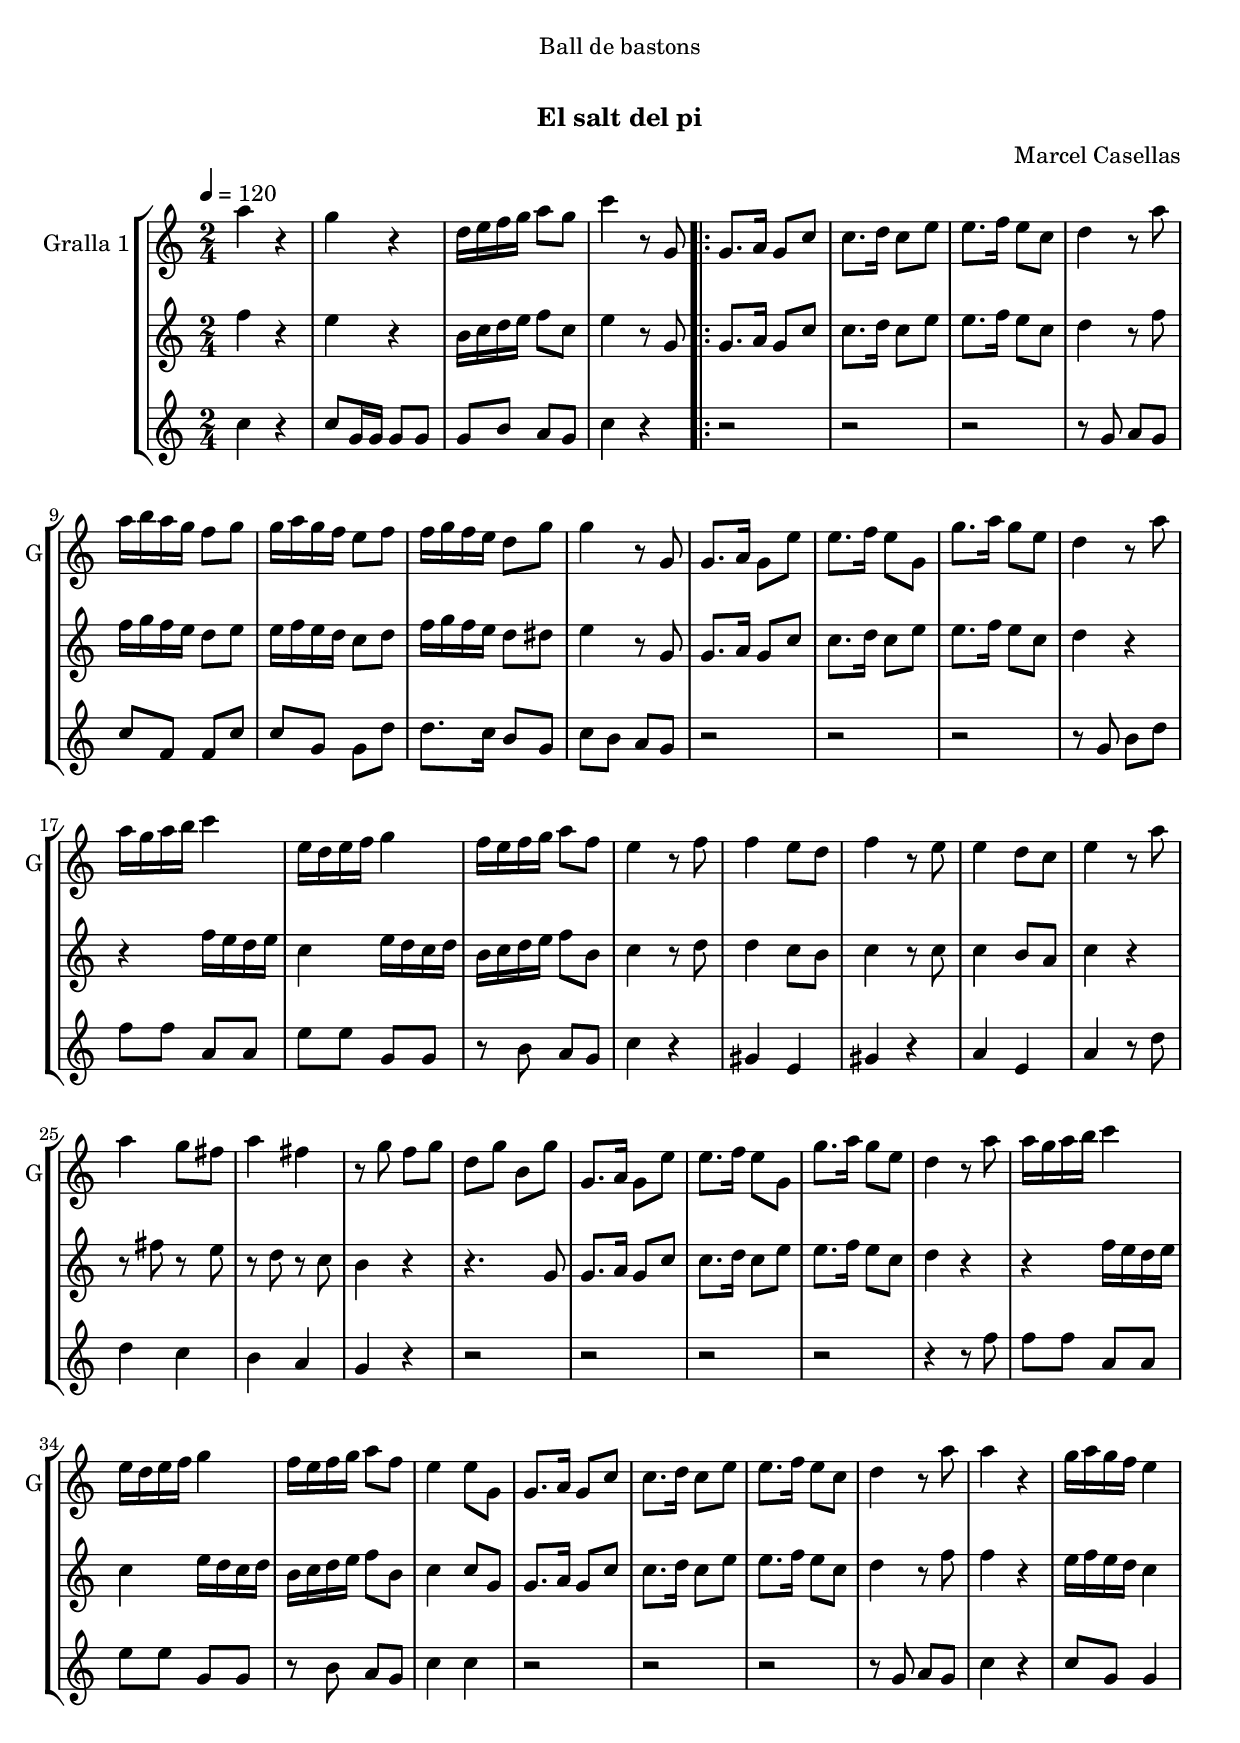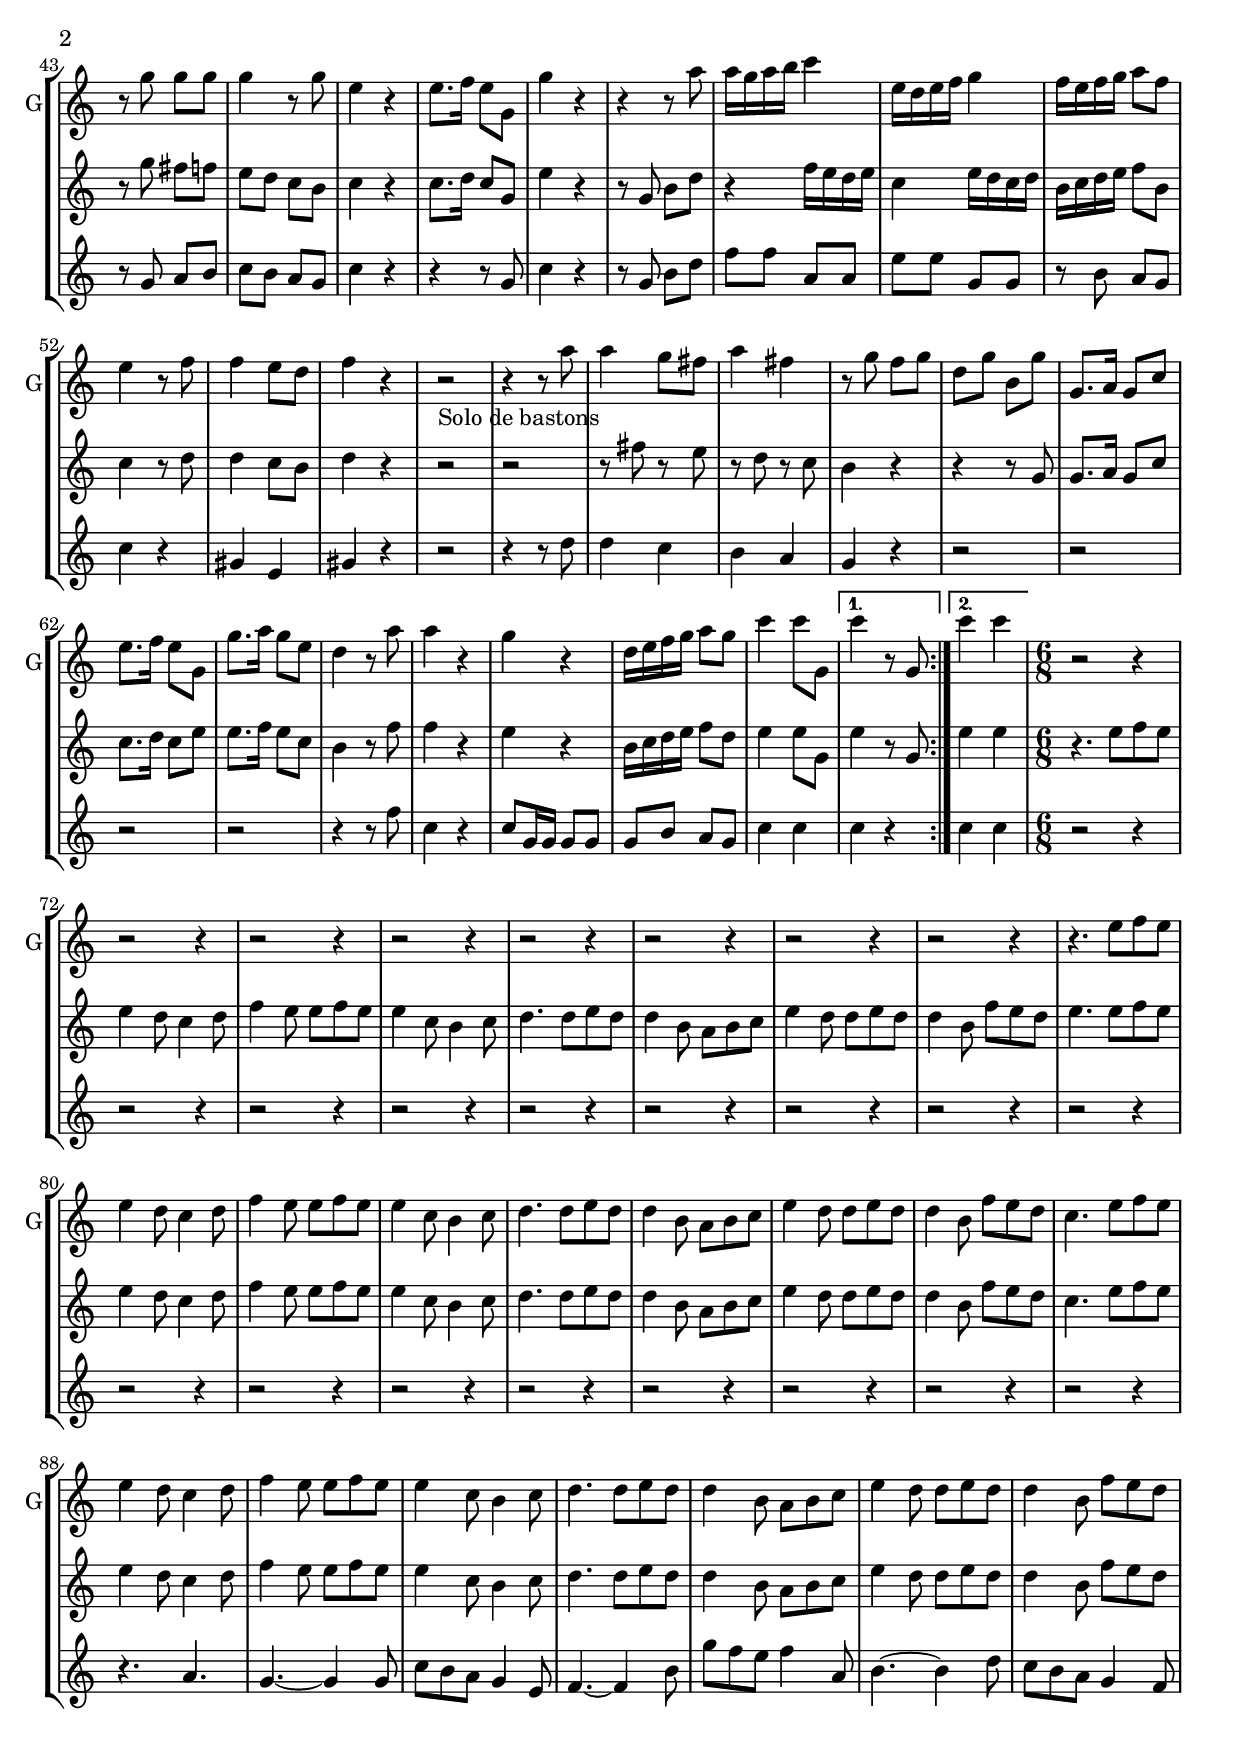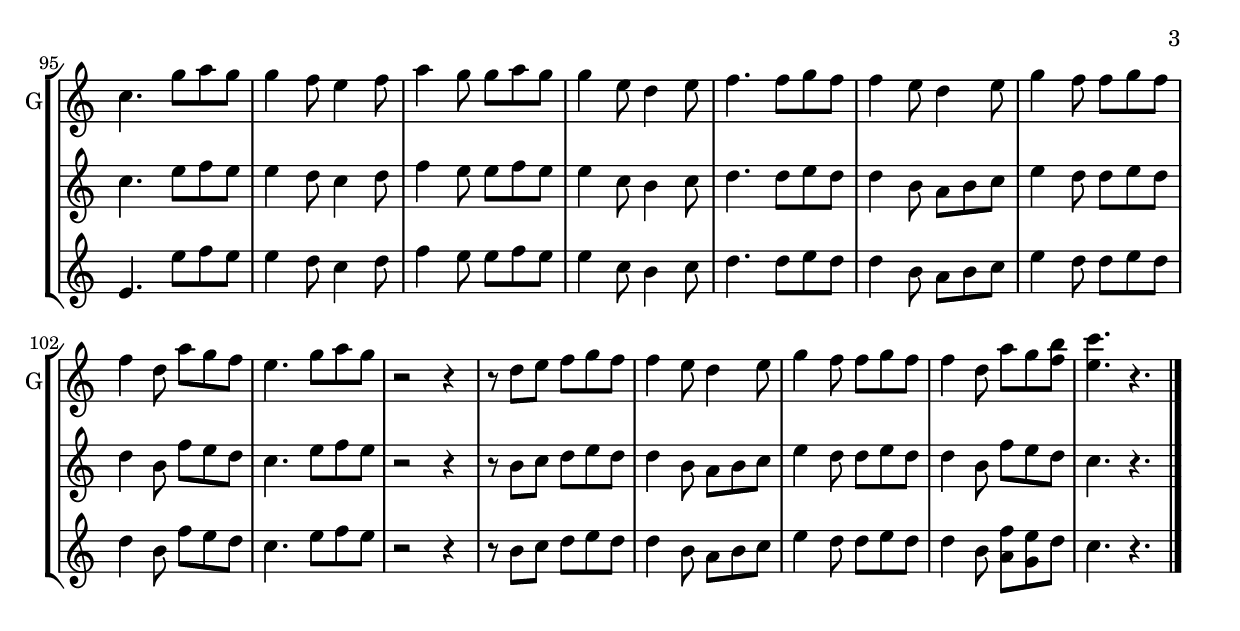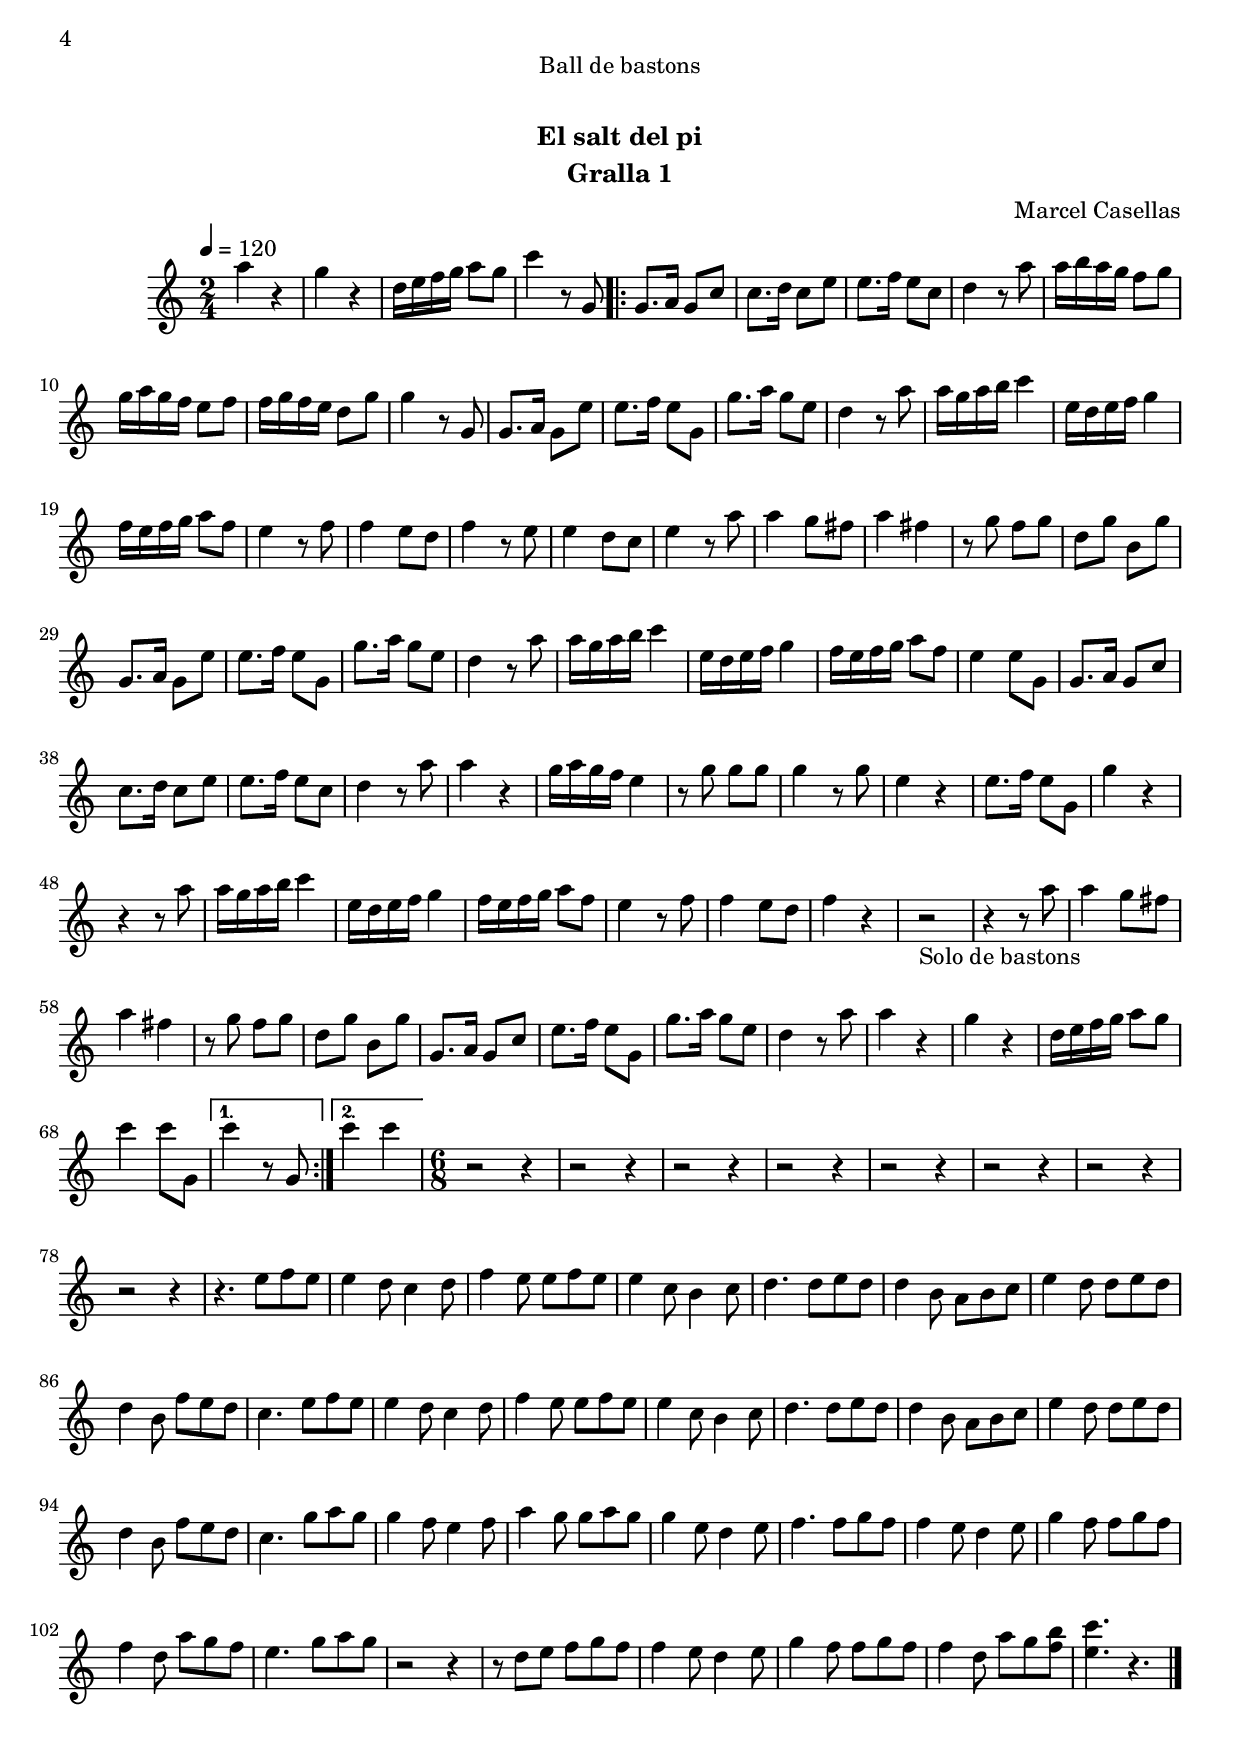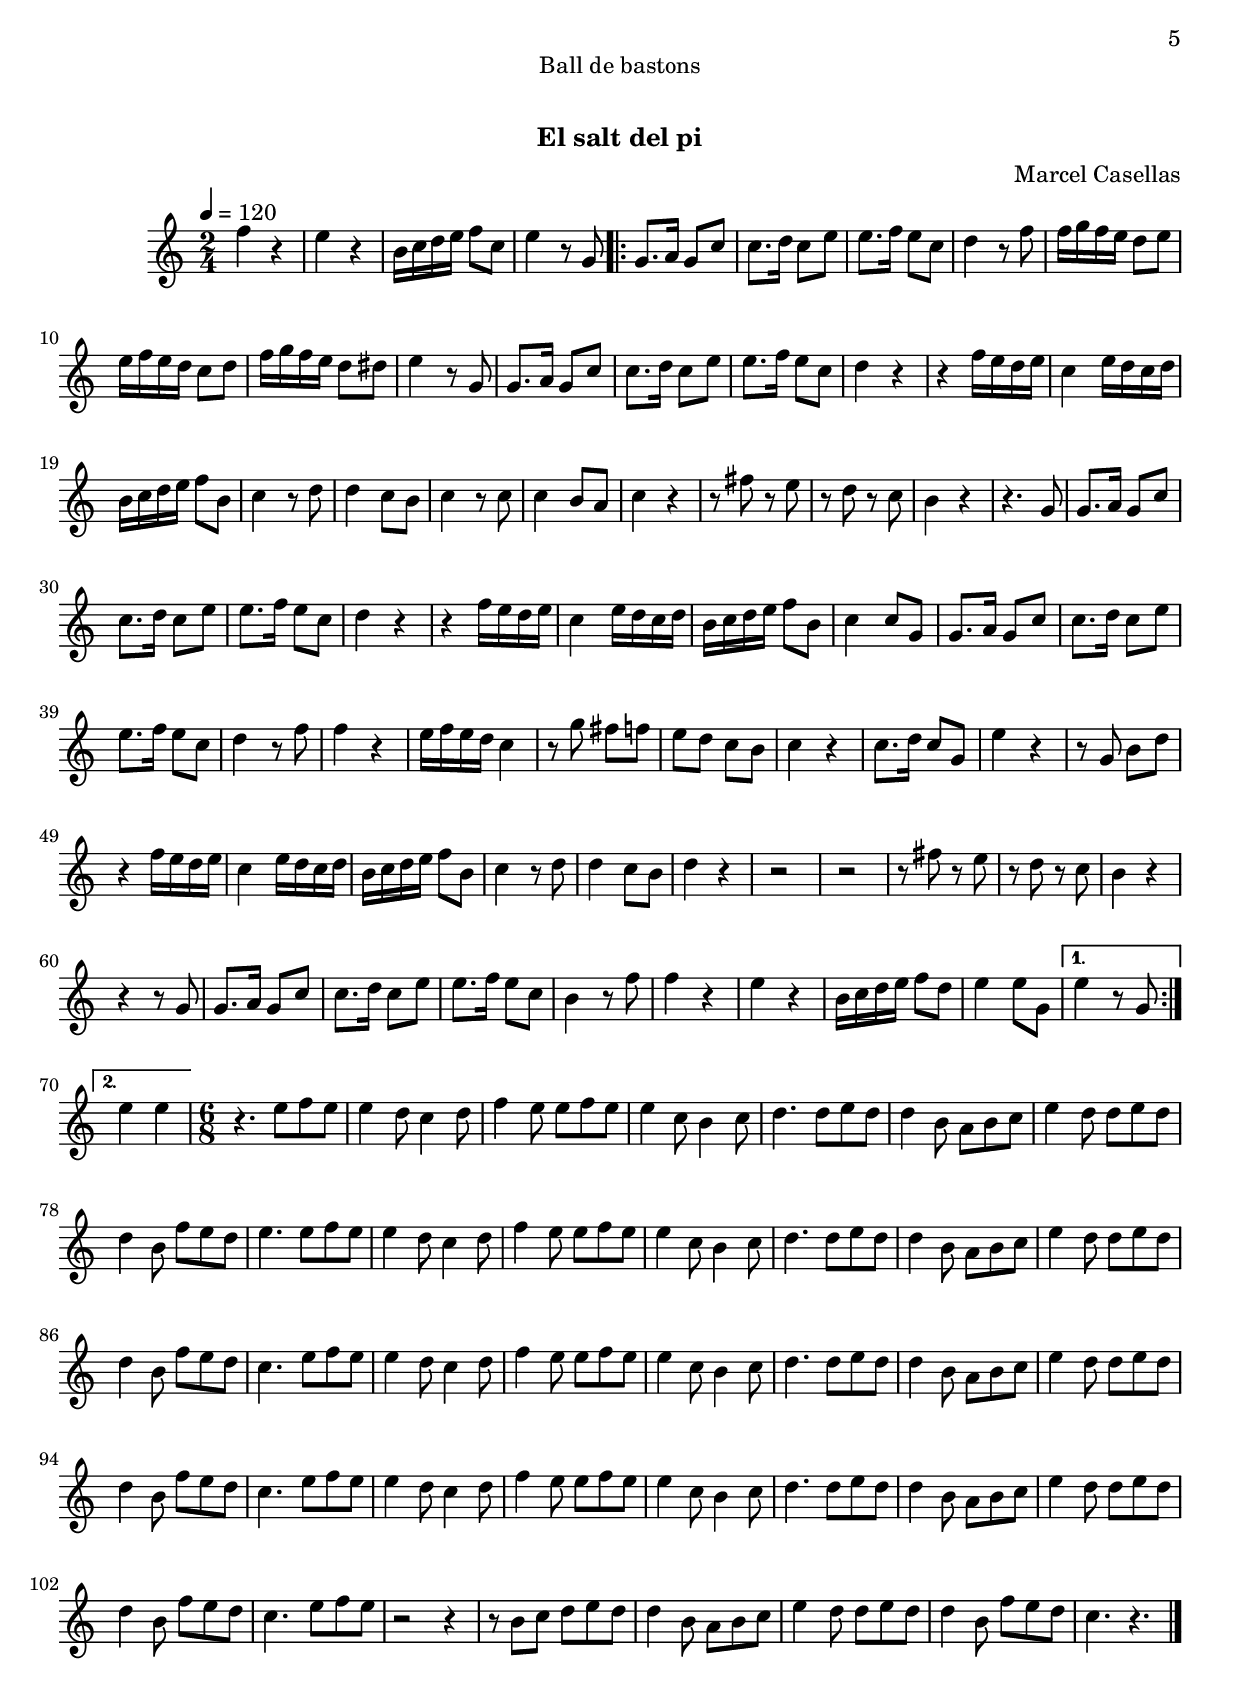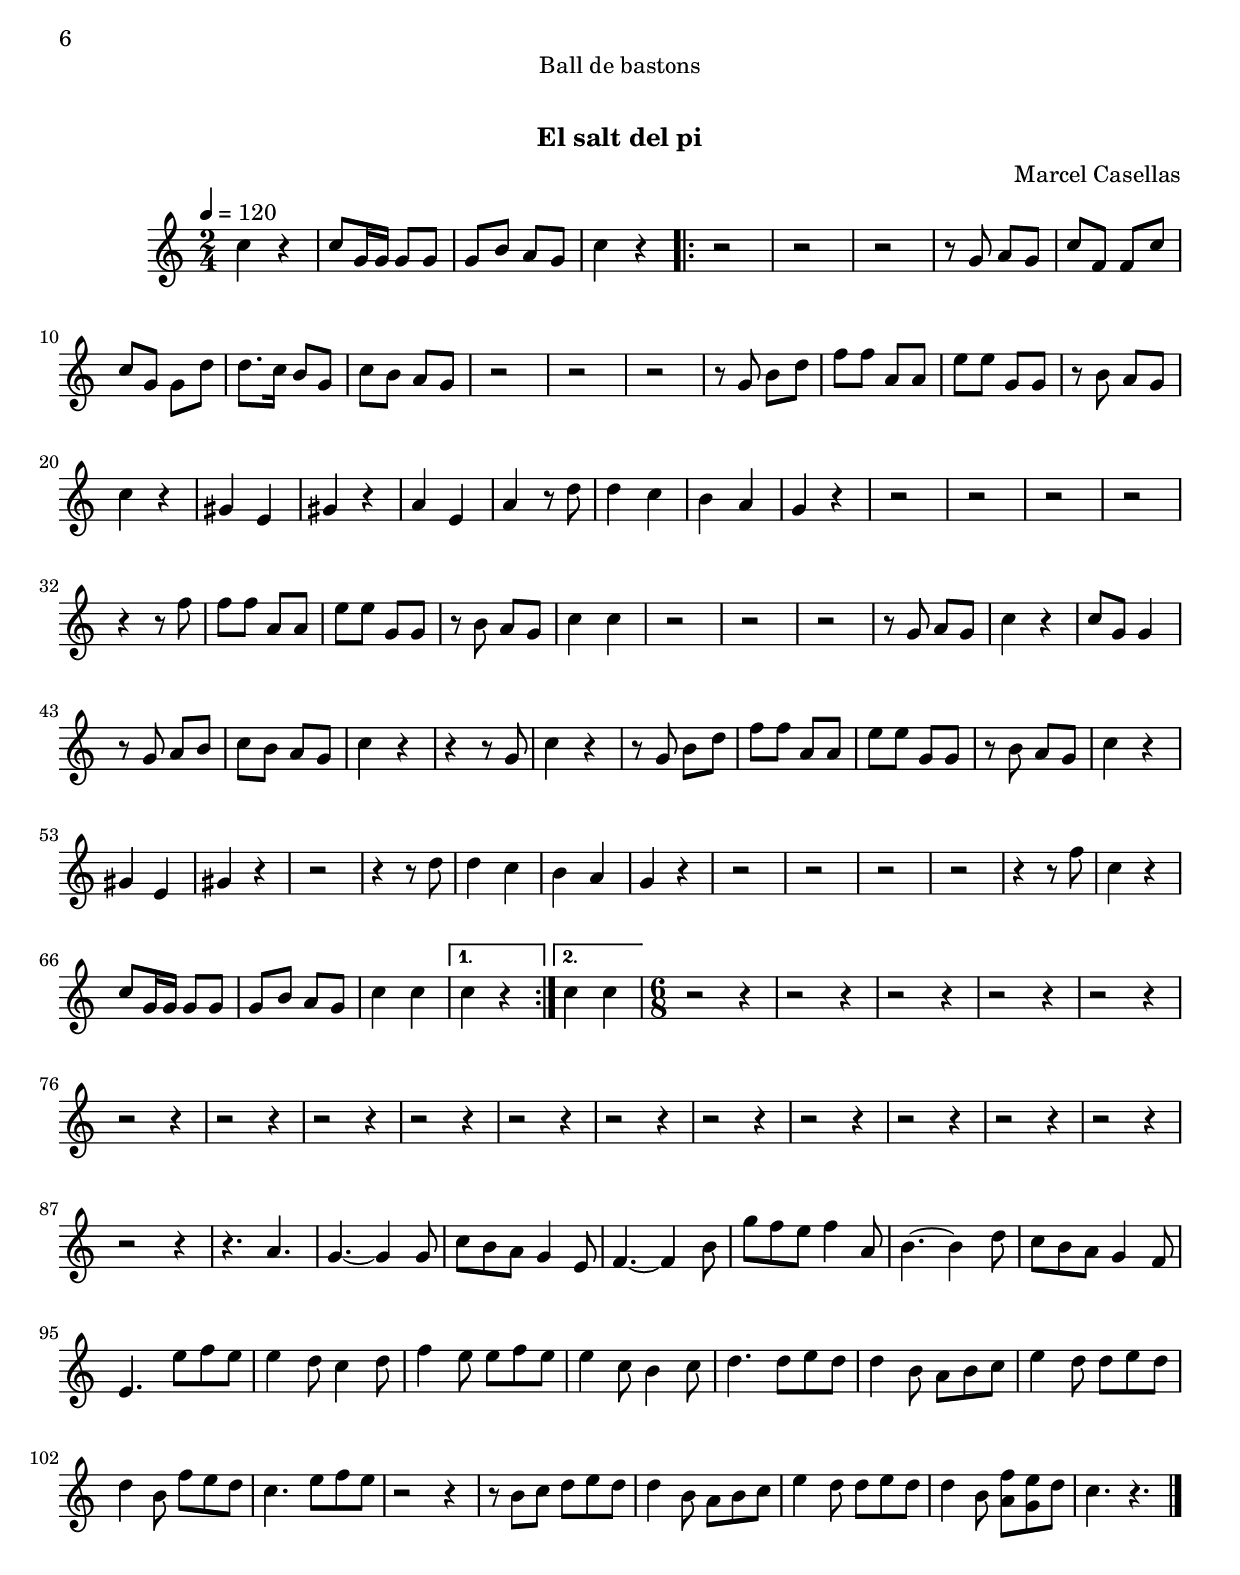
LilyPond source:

\version "2.16.0"

\header {
  dedication="Ball de bastons"
  title="          "
  subtitle="El salt del pi"
  subsubtitle=""
  poet=""
  meter=""
  piece=""
  composer=""
  arranger="Marcel Casellas"
  opus=""
  instrument=""
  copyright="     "
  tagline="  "
}

liniaroAa =
\relative a''
{
  \tempo 4=120
  \clef treble
  \key c \major
  \time 2/4
  a4 r  |
  g4 r  |
  d16 e f g a8 g  |
  c4 r8 g,  |
  %05
  \repeat volta 2 { g8. a16 g8 c  |
  c8. d16 c8 e  |
  e8. f16 e8 c  |
  d4 r8 a'  |
  a16 b a g f8 g  |
  %10
  g16 a g f e8 f  |
  f16 g f e d8 g  |
  g4 r8 g,  |
  g8. a16 g8 e'  |
  e8. f16 e8 g,  |
  %15
  g'8. a16 g8 e  |
  d4 r8 a'  |
  a16 g a b c4  |
  e,16 d e f g4  |
  f16 e f g a8 f  |
  %20
  e4 r8 f  |
  f4 e8 d  |
  f4 r8 e  |
  e4 d8 c  |
  e4 r8 a  |
  %25
  a4 g8 fis  |
  a4 fis  |
  r8 g f g  |
  d8 g b, g'  |
  g,8. a16 g8 e'  |
  %30
  e8. f16 e8 g,  |
  g'8. a16 g8 e  |
  d4 r8 a'  |
  a16 g a b c4  |
  e,16 d e f g4  |
  %35
  f16 e f g a8 f  |
  e4 e8 g,  |
  g8. a16 g8 c  |
  c8. d16 c8 e  |
  e8. f16 e8 c  |
  %40
  d4 r8 a'  |
  a4 r  |
  g16 a g f e4  |
  r8 g g g  |
  g4 r8 g  |
  %45
  e4 r  |
  e8. f16 e8 g,  |
  g'4 r  |
  r4 r8 a  |
  a16 g a b c4  |
  %50
  e,16 d e f g4  |
  f16 e f g a8 f  |
  e4 r8 f  |
  f4 e8 d  |
  f4 r  |
  %55
  r2 _"Solo de bastons"  |
  r4 r8 a  |
  a4 g8 fis  |
  a4 fis  |
  r8 g f g  |
  %60
  d8 g b, g'  |
  g,8. a16 g8 c  |
  e8. f16 e8 g,  |
  g'8. a16 g8 e  |
  d4 r8 a'  |
  %65
  a4 r  |
  g4 r  |
  d16 e f g a8 g  |
  c4 c8 g, }
  \alternative { { c'4 r8 g, }
  %70
  { c'4 c } }
  \time 6/8   r2 r4  |
  r2 r4  |
  r2 r4  |
  r2 r4  |
  %75
  r2 r4  |
  r2 r4  |
  r2 r4  |
  r2 r4  |
  r4. e,8 f e  |
  %80
  e4 d8 c4 d8  |
  f4 e8 e f e  |
  e4 c8 b4 c8  |
  d4. d8 e d  |
  d4 b8 a b c  |
  %85
  e4 d8 d e d  |
  d4 b8 f' e d  |
  c4. e8 f e  |
  e4 d8 c4 d8  |
  f4 e8 e f e  |
  %90
  e4 c8 b4 c8  |
  d4. d8 e d  |
  d4 b8 a b c  |
  e4 d8 d e d  |
  d4 b8 f' e d  |
  %95
  c4. g'8 a g  |
  g4 f8 e4 f8  |
  a4 g8 g a g  |
  g4 e8 d4 e8  |
  f4. f8 g f  |
  %100
  f4 e8 d4 e8  |
  g4 f8 f g f  |
  f4 d8 a' g f  |
  e4. g8 a g  |
  r2 r4   |
  %105
  r8 d e f g f  |
  f4 e8 d4 e8  |
  g4 f8 f g f  |
  f4 d8 a' g <f b>  |
  <e c'>4. r  \bar "|."
}

liniaroAb =
\relative f''
{
  \tempo 4=120
  \clef treble
  \key c \major
  \time 2/4
  f4 r  |
  e4 r  |
  b16 c d e f8 c  |
  e4 r8 g,  |
  %05
  \repeat volta 2 { g8. a16 g8 c  |
  c8. d16 c8 e  |
  e8. f16 e8 c  |
  d4 r8 f  |
  f16 g f e d8 e  |
  %10
  e16 f e d c8 d  |
  f16 g f e d8 dis  |
  e4 r8 g,  |
  g8. a16 g8 c  |
  c8. d16 c8 e  |
  %15
  e8. f16 e8 c  |
  d4 r  |
  r4 f16 e d e  |
  c4 e16 d c d  |
  b16 c d e f8 b,  |
  %20
  c4 r8 d  |
  d4 c8 b  |
  c4 r8 c  |
  c4 b8 a  |
  c4 r  |
  %25
  r8 fis r e  |
  r8 d r c  |
  b4 r  |
  r4. g8  |
  g8. a16 g8 c  |
  %30
  c8. d16 c8 e  |
  e8. f16 e8 c  |
  d4 r  |
  r4 f16 e d e  |
  c4 e16 d c d  |
  %35
  b16 c d e f8 b,  |
  c4 c8 g  |
  g8. a16 g8 c  |
  c8. d16 c8 e  |
  e8. f16 e8 c  |
  %40
  d4 r8 f  |
  f4 r  |
  e16 f e d c4  |
  r8 g' fis f  |
  e8 d c b  |
  %45
  c4 r  |
  c8. d16 c8 g  |
  e'4 r  |
  r8 g, b d  |
  r4 f16 e d e  |
  %50
  c4 e16 d c d  |
  b16 c d e f8 b,  |
  c4 r8 d  |
  d4 c8 b  |
  d4 r  |
  %55
  r2  |
  r2  |
  r8 fis r e  |
  r8 d r c  |
  b4 r  |
  %60
  r4 r8 g  |
  g8. a16 g8 c  |
  c8. d16 c8 e  |
  e8. f16 e8 c  |
  b4 r8 f'  |
  %65
  f4 r  |
  e4 r  |
  b16 c d e f8 d  |
  e4 e8 g, }
  \alternative { { e'4 r8 g, }
  %70
  { e'4 e } }
  \time 6/8   r4. e8 f e  |
  e4 d8 c4 d8  |
  f4 e8 e f e  |
  e4 c8 b4 c8  |
  %75
  d4. d8 e d  |
  d4 b8 a b c  |
  e4 d8 d e d  |
  d4 b8 f' e d  |
  e4. e8 f e  |
  %80
  e4 d8 c4 d8  |
  f4 e8 e f e  |
  e4 c8 b4 c8  |
  d4. d8 e d  |
  d4 b8 a b c  |
  %85
  e4 d8 d e d  |
  d4 b8 f' e d  |
  c4. e8 f e  |
  e4 d8 c4 d8  |
  f4 e8 e f e  |
  %90
  e4 c8 b4 c8  |
  d4. d8 e d  |
  d4 b8 a b c  |
  e4 d8 d e d  |
  d4 b8 f' e d  |
  %95
  c4. e8 f e  |
  e4 d8 c4 d8  |
  f4 e8 e f e  |
  e4 c8 b4 c8  |
  d4. d8 e d  |
  %100
  d4 b8 a b c  |
  e4 d8 d e d  |
  d4 b8 f' e d  |
  c4. e8 f e  |
  r2 r4  |
  %105
  r8 b c d e d  |
  d4 b8 a b c  |
  e4 d8 d e d  |
  d4 b8 f' e d  |
  c4. r  \bar "|."
}

liniaroAc =
\relative c''
{
  \tempo 4=120
  \clef treble
  \key c \major
  \time 2/4
  c4 r  |
  c8 g16 g g8 g  |
  g8 b a g  |
  c4 r  |
  %05
  \repeat volta 2 { r2  |
  r2  |
  r2  |
  r8 g a g  |
  c8 f, f c'  |
  %10
  c8 g g d'  |
  d8. c16 b8 g  |
  c8 b a g  |
  r2  |
  r2  |
  %15
  r2  |
  r8 g b d  |
  f8 f a, a  |
  e'8 e g, g  |
  r8 b a g  |
  %20
  c4 r  |
  gis4 e  |
  gis4 r  |
  a4 e  |
  a4 r8 d  |
  %25
  d4 c  |
  b4 a  |
  g4 r  |
  r2  |
  r2  |
  %30
  r2  |
  r2  |
  r4 r8 f'  |
  f8 f a, a  |
  e'8 e g, g  |
  %35
  r8 b a g  |
  c4 c  |
  r2  |
  r2  |
  r2  |
  %40
  r8 g a g  |
  c4 r  |
  c8 g g4  |
  r8 g a b  |
  c8 b a g  |
  %45
  c4 r  |
  r4 r8 g  |
  c4 r  |
  r8 g b d  |
  f8 f a, a  |
  %50
  e'8 e g, g  |
  r8 b a g  |
  c4 r  |
  gis4 e  |
  gis4 r  |
  %55
  r2  |
  r4 r8 d'  |
  d4 c  |
  b4 a  |
  g4 r  |
  %60
  r2  |
  r2  |
  r2  |
  r2  |
  r4 r8 f'  |
  %65
  c4 r  |
  c8 g16 g g8 g  |
  g8 b a g  |
  c4 c }
  \alternative { { c4 r }
  %70
  { c4 c } }
  \time 6/8   r2 r4  |
  r2 r4  |
  r2 r4  |
  r2 r4  |
  %75
  r2 r4  |
  r2 r4  |
  r2 r4  |
  r2 r4  |
  r2 r4  |
  %80
  r2 r4  |
  r2 r4  |
  r2 r4  |
  r2 r4  |
  r2 r4  |
  %85
  r2 r4  |
  r2 r4  |
  r2 r4  |
  r4. a  |
  g4. ~ g4 g8  |
  %90
  c8 b a g4 e8  |
  f4. ~ f4 b8  |
  g'8 f e f4 a,8  |
  b4. ~ b4 d8  |
  c8 b a g4 f8  |
  %95
  e4. e'8 f e  |
  e4 d8 c4 d8  |
  f4 e8 e f e  |
  e4 c8 b4 c8  |
  d4. d8 e d  |
  %100
  d4 b8 a b c  |
  e4 d8 d e d  |
  d4 b8 f' e d  |
  c4. e8 f e  |
  r2 r4  |
  %105
  r8 b c d e d  |
  d4 b8 a b c  |
  e4 d8 d e d  |
  d4 b8 <a f'> <g e'> d'  |
  c4. r  \bar "|."
}

\bookpart {
  \score {
    \new StaffGroup {
      \override Score.RehearsalMark #'self-alignment-X = #LEFT
      <<
        \new Staff \with {instrumentName = #"Gralla 1" shortInstrumentName = #"G"} \liniaroAa
        \new Staff \with {instrumentName = #"" shortInstrumentName = #" "} \liniaroAb
        \new Staff \with {instrumentName = #"" shortInstrumentName = #" "} \liniaroAc
      >>
    }
    \layout {}
  }\score { \unfoldRepeats
    \new StaffGroup {
      \override Score.RehearsalMark #'self-alignment-X = #LEFT
      <<
        \new Staff \with {instrumentName = #"Gralla 1" shortInstrumentName = #"G"} \liniaroAa
        \new Staff \with {instrumentName = #"" shortInstrumentName = #" "} \liniaroAb
        \new Staff \with {instrumentName = #"" shortInstrumentName = #" "} \liniaroAc
      >>
    }
    \midi {}
  }
}

\bookpart {
  \header {instrument="Gralla 1"}
  \score {
    \new StaffGroup {
      \override Score.RehearsalMark #'self-alignment-X = #LEFT
      <<
        \new Staff \liniaroAa
      >>
    }
    \layout {}
  }\score { \unfoldRepeats
    \new StaffGroup {
      \override Score.RehearsalMark #'self-alignment-X = #LEFT
      <<
        \new Staff \liniaroAa
      >>
    }
    \midi {}
  }
}

\bookpart {
  \header {instrument=""}
  \score {
    \new StaffGroup {
      \override Score.RehearsalMark #'self-alignment-X = #LEFT
      <<
        \new Staff \liniaroAb
      >>
    }
    \layout {}
  }\score { \unfoldRepeats
    \new StaffGroup {
      \override Score.RehearsalMark #'self-alignment-X = #LEFT
      <<
        \new Staff \liniaroAb
      >>
    }
    \midi {}
  }
}

\bookpart {
  \header {instrument=""}
  \score {
    \new StaffGroup {
      \override Score.RehearsalMark #'self-alignment-X = #LEFT
      <<
        \new Staff \liniaroAc
      >>
    }
    \layout {}
  }\score { \unfoldRepeats
    \new StaffGroup {
      \override Score.RehearsalMark #'self-alignment-X = #LEFT
      <<
        \new Staff \liniaroAc
      >>
    }
    \midi {}
  }
}

